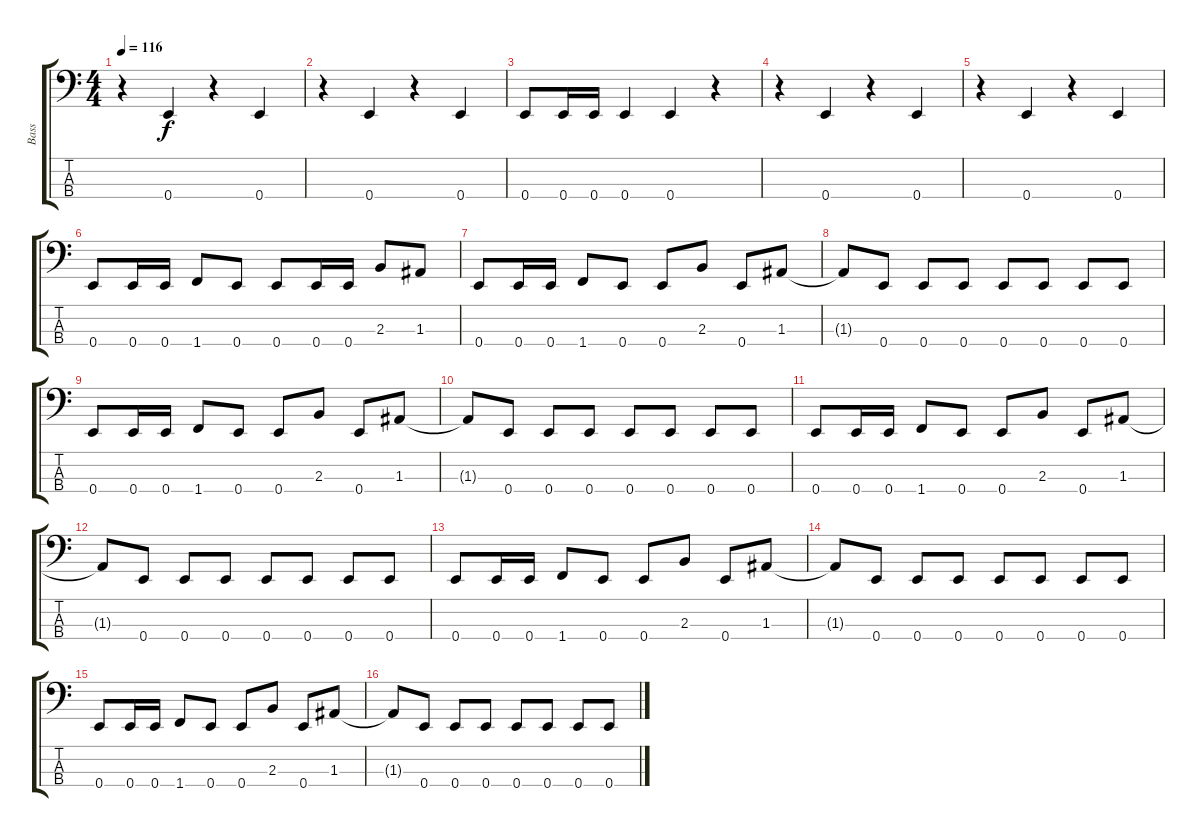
\track ("Bass" "Bass") {instrument electricbasspick}
\staff {score tabs}
\tuning (G2 D2 A1 E1) {hide}
\ts (4 4)
\tempo 116
\clef f4
\ks c
r.4{dy f} 0.4.4 r.4 0.4.4 |
r.4 0.4.4 r.4 0.4.4 |
0.4.8 0.4.16 0.4.16 0.4.4 0.4.4 r.4 |
r.4 0.4.4 r.4 0.4.4 |
r.4 0.4.4 r.4 0.4.4 |
0.4.8 0.4.16 0.4.16 1.4.8 0.4.8 0.4.8 0.4.16 0.4.16 2.3.8 1.3.8 |
0.4.8 0.4.16 0.4.16 1.4.8 0.4.8 0.4.8 2.3.8 0.4.8 1.3.8 |
1.3{t}.8 0.4.8 0.4.8 0.4.8 0.4.8 0.4.8 0.4.8 0.4.8 |
0.4.8 0.4.16 0.4.16 1.4.8 0.4.8 0.4.8 2.3.8 0.4.8 1.3.8 |
1.3{t}.8 0.4.8 0.4.8 0.4.8 0.4.8 0.4.8 0.4.8 0.4.8 |
0.4.8 0.4.16 0.4.16 1.4.8 0.4.8 0.4.8 2.3.8 0.4.8 1.3.8 |
1.3{t}.8 0.4.8 0.4.8 0.4.8 0.4.8 0.4.8 0.4.8 0.4.8 |
0.4.8 0.4.16 0.4.16 1.4.8 0.4.8 0.4.8 2.3.8 0.4.8 1.3.8 |
1.3{t}.8 0.4.8 0.4.8 0.4.8 0.4.8 0.4.8 0.4.8 0.4.8 |
0.4.8 0.4.16 0.4.16 1.4.8 0.4.8 0.4.8 2.3.8 0.4.8 1.3.8 |
1.3{t}.8 0.4.8 0.4.8 0.4.8 0.4.8 0.4.8 0.4.8 0.4.8
